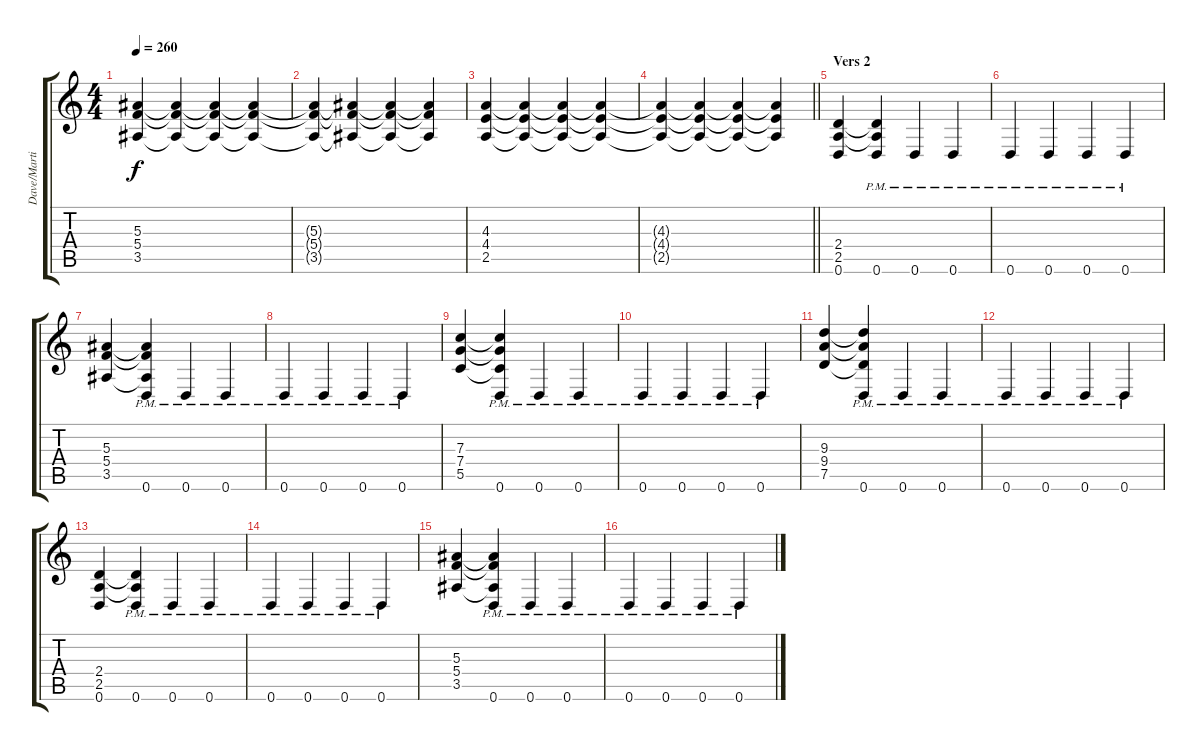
\track ("Dave/Martin Rythm guitar" "Dave/Marti") {instrument distortionguitar}
\staff {score tabs}
\tuning (D4 A3 F3 C3 G2 D2) {hide}
\ts (4 4)
\tempo 260
\clef g2
\ks c
(5.3 5.4 3.5).4{dy f} (5.3{t} 5.4{t} 3.5{t}).4 (5.3{t} 5.4{t} 3.5{t}).4 (5.3{t} 5.4{t} 3.5{t}).4 |
(5.3{t} 5.4{t} 3.5{t}).4 (5.3{t} 5.4{t} 3.5{t}).4 (5.3{t} 5.4{t} 3.5{t}).4 (5.3{t} 5.4{t} 3.5{t}).4 |
(4.3 4.4 2.5).4 (4.3{t} 4.4{t} 2.5{t}).4 (4.3{t} 4.4{t} 2.5{t}).4 (4.3{t} 4.4{t} 2.5{t}).4 |
\barLineRight lightlight
(4.3{t} 4.4{t} 2.5{t}).4 (4.3{t} 4.4{t} 2.5{t}).4 (4.3{t} 4.4{t} 2.5{t}).4 (4.3{t} 4.4{t} 2.5{t}).4 |
\section ("" "Vers 2")
(2.4 2.5 0.6).4 (2.4{t} 2.5{t} 0.6{pm}).4 0.6{pm}.4 0.6{pm}.4 |
0.6{pm}.4 0.6{pm}.4 0.6{pm}.4 0.6{pm}.4 |
(5.3 5.4 3.5).4 (5.3{t} 5.4{t} 3.5{t} 0.6{pm}).4 0.6{pm}.4 0.6{pm}.4 |
0.6{pm}.4 0.6{pm}.4 0.6{pm}.4 0.6{pm}.4 |
(7.3 7.4 5.5).4 (7.3{t} 7.4{t} 5.5{t} 0.6{pm}).4 0.6{pm}.4 0.6{pm}.4 |
0.6{pm}.4 0.6{pm}.4 0.6{pm}.4 0.6{pm}.4 |
(9.3 9.4 7.5).4 (9.3{t} 9.4{t} 7.5{t} 0.6{pm}).4 0.6{pm}.4 0.6{pm}.4 |
0.6{pm}.4 0.6{pm}.4 0.6{pm}.4 0.6{pm}.4 |
(2.4 2.5 0.6).4 (2.4{t} 2.5{t} 0.6{pm}).4 0.6{pm}.4 0.6{pm}.4 |
0.6{pm}.4 0.6{pm}.4 0.6{pm}.4 0.6{pm}.4 |
(5.3 5.4 3.5).4 (5.3{t} 5.4{t} 3.5{t} 0.6{pm}).4 0.6{pm}.4 0.6{pm}.4 |
0.6{pm}.4 0.6{pm}.4 0.6{pm}.4 0.6{pm}.4
